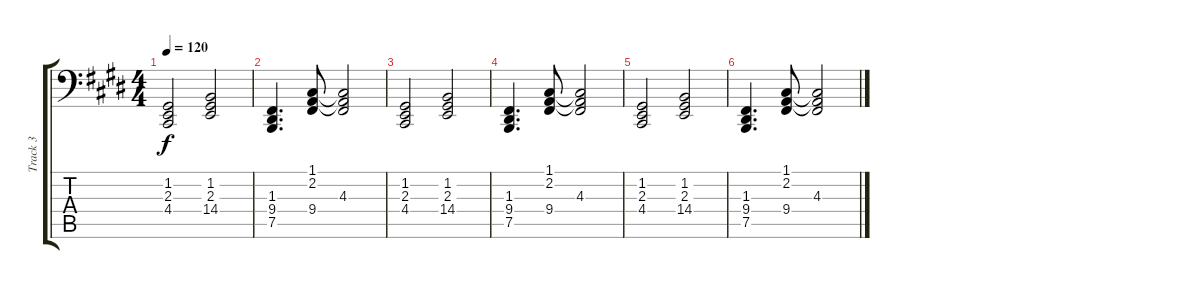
\track ("Track 3" "Track 3") {instrument lead1square}
\staff {score tabs}
\tuning (C3 G2 D2 A1 E1 B0) {hide}
\ts (4 4)
\tempo 120
\clef f4
\ks e
(1.2 2.3 4.4).2{dy f} (1.2 2.3 14.4).2 |
(1.3 9.4 7.5).4{d} (1.1 2.2 9.4).8 (1.1{t} 2.2{t} 4.3).2 |
(1.2 2.3 4.4).2{volume 0} (1.2 2.3 14.4).2 |
(1.3 9.4 7.5).4{d} (1.1 2.2 9.4).8 (1.1{t} 2.2{t} 4.3).2 |
(1.2 2.3 4.4).2 (1.2 2.3 14.4).2 |
(1.3 9.4 7.5).4{d} (1.1 2.2 9.4).8 (1.1{t} 2.2{t} 4.3).2
